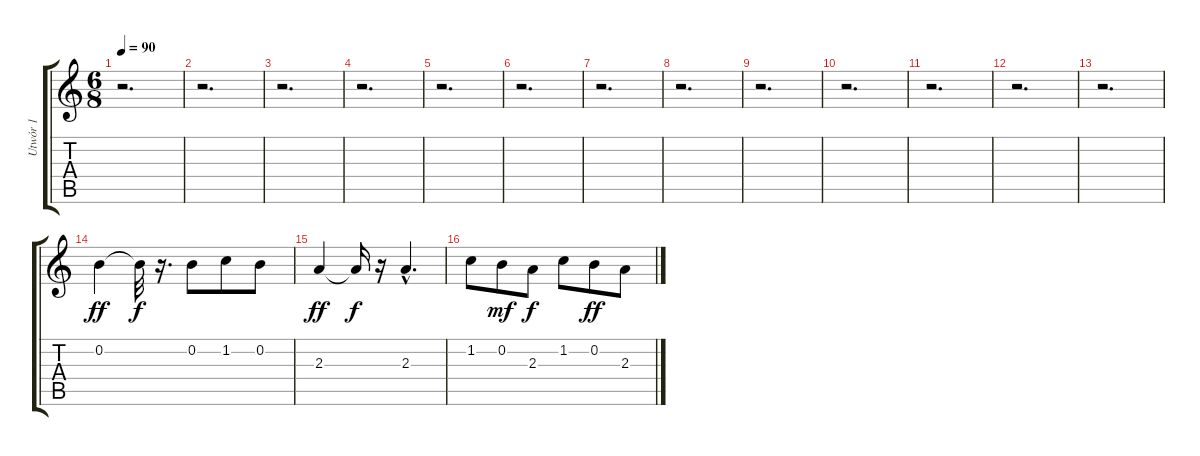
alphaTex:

\track ("Utwór 1" "Utwór 1") {instrument overdrivenguitar}
\staff {score tabs}
\tuning (E4 B3 G3 D3 A2 E2) {hide}
\ts (6 8)
\tempo 90
\clef g2
\ks c
r.2{d dy f} |
r.2{d} |
r.2{d} |
r.2{d} |
r.2{d} |
r.2{d} |
r.2{d} |
r.2{d} |
r.2{d} |
r.2{d} |
r.2{d} |
r.2{d} |
r.2{d} |
0.2.4{dy ff} 0.2{t}.32{dy f} r.16{d} 0.2.8 1.2.8 0.2.8 |
2.3.4{dy ff} 2.3{t}.16{dy f} r.16 2.3{hac}.4{d} |
1.2.8 0.2.8{dy mf} 2.3.8{dy f} 1.2.8 0.2.8{dy ff} 2.3.8
